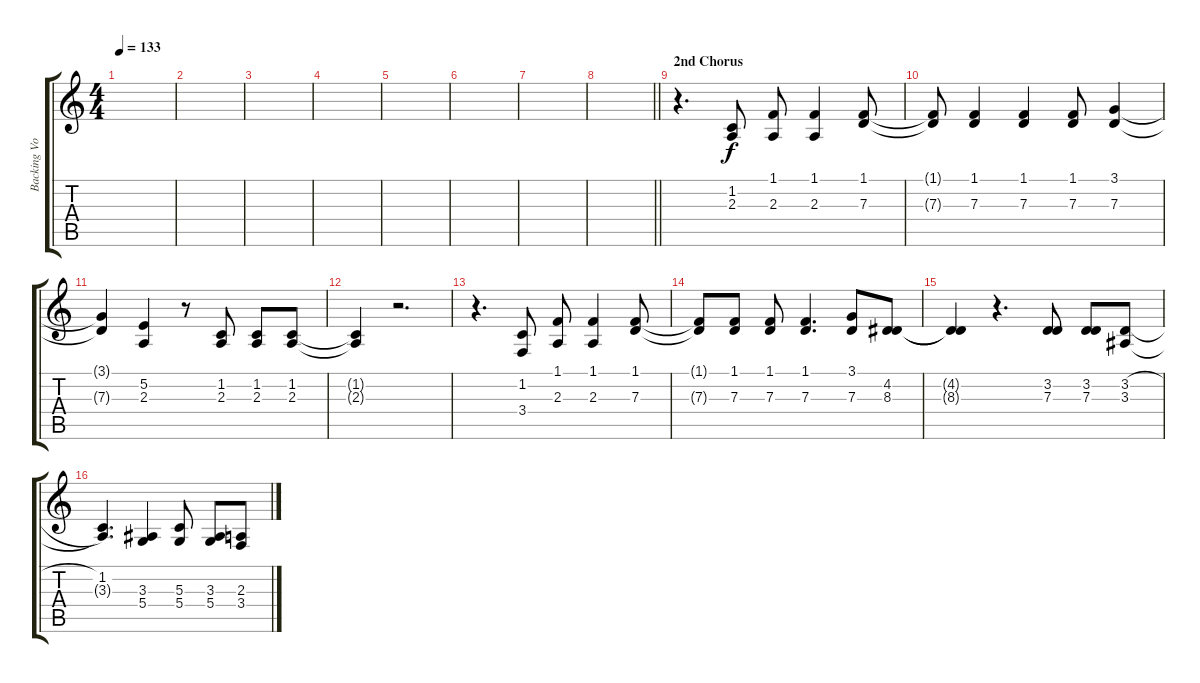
\track ("Backing Vocals" "Backing Vo") {instrument clarinet}
\staff {score tabs}
\tuning (E4 B3 G3 D3 A2 E2) {hide}
\ts (4 4)
\tempo 133
\clef g2
\ks c
|
|
|
|
|
|
|
\barLineRight lightlight
|
\section ("" "2nd Chorus")
r.4{d} (1.2 2.3).8 (1.1 2.3).8 (1.1 2.3).4 (1.1 7.3).8 |
(1.1{t} 7.3{t}).8 (1.1 7.3).4 (1.1 7.3).4 (1.1 7.3).8 (3.1 7.3).4 |
(3.1{t} 7.3{t}).4 (5.2 2.3).4 r.8 (1.2 2.3).8 (1.2 2.3).8 (1.2 2.3).8 |
(1.2{t} 2.3{t}).4 r.2{d} |
r.4{d} (1.2 3.4).8 (1.1 2.3).8 (1.1 2.3).4 (1.1 7.3).8 |
(1.1{t} 7.3{t}).8 (1.1 7.3).8 (1.1 7.3).8 (1.1 7.3).4{d} (3.1 7.3).8 (4.2 8.3).8 |
(4.2{t} 8.3{t}).4 r.4{d} (3.2 7.3).8 (3.2 7.3).8 (3.2{h} 3.3).8 |
(1.2 3.3{t}).4{d} (3.3 5.4).4 (5.3 5.4).8 (3.3 5.4).8 (2.3 3.4).8
